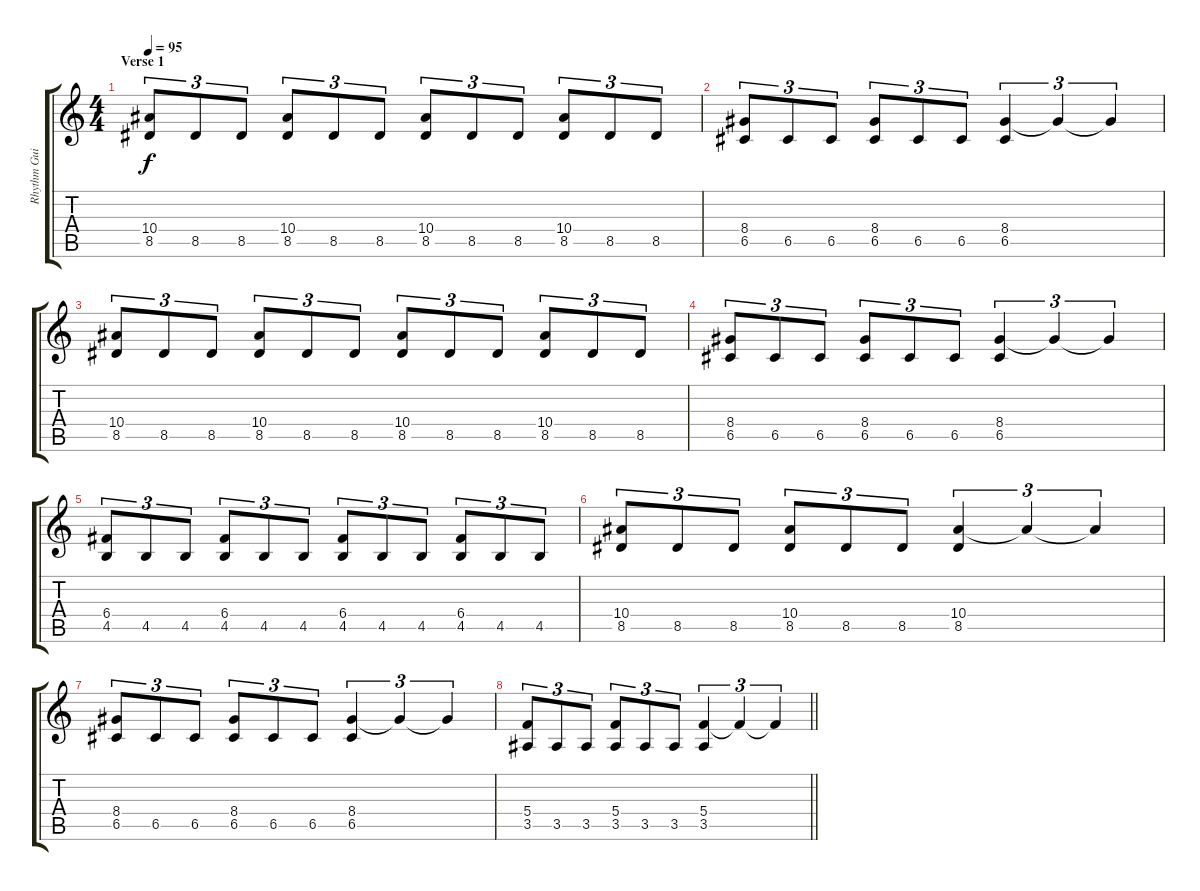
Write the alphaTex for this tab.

\track ("Rhythm Guitar" "Rhythm Gui") {instrument distortionguitar}
\staff {score tabs}
\tuning (D4 A3 F3 C3 G2 D2) {hide}
\ts (4 4)
\section ("" "Verse 1")
\tempo 95
\clef g2
\ks c
(10.4 8.5).8{tu (3 2) dy f} 8.5.8{tu (3 2)} 8.5.8{tu (3 2)} (10.4 8.5).8{tu (3 2)} 8.5.8{tu (3 2)} 8.5.8{tu (3 2)} (10.4 8.5).8{tu (3 2)} 8.5.8{tu (3 2)} 8.5.8{tu (3 2)} (10.4 8.5).8{tu (3 2)} 8.5.8{tu (3 2)} 8.5.8{tu (3 2)} |
(8.4 6.5).8{tu (3 2)} 6.5.8{tu (3 2)} 6.5.8{tu (3 2)} (8.4 6.5).8{tu (3 2)} 6.5.8{tu (3 2)} 6.5.8{tu (3 2)} (8.4 6.5).4{tu (3 2)} 8.4{t}.4{tu (3 2)} 8.4{t}.4{tu (3 2)} |
(10.4 8.5).8{tu (3 2)} 8.5.8{tu (3 2)} 8.5.8{tu (3 2)} (10.4 8.5).8{tu (3 2)} 8.5.8{tu (3 2)} 8.5.8{tu (3 2)} (10.4 8.5).8{tu (3 2)} 8.5.8{tu (3 2)} 8.5.8{tu (3 2)} (10.4 8.5).8{tu (3 2)} 8.5.8{tu (3 2)} 8.5.8{tu (3 2)} |
(8.4 6.5).8{tu (3 2)} 6.5.8{tu (3 2)} 6.5.8{tu (3 2)} (8.4 6.5).8{tu (3 2)} 6.5.8{tu (3 2)} 6.5.8{tu (3 2)} (8.4 6.5).4{tu (3 2)} 8.4{t}.4{tu (3 2)} 8.4{t}.4{tu (3 2)} |
(6.4 4.5).8{tu (3 2)} 4.5.8{tu (3 2)} 4.5.8{tu (3 2)} (6.4 4.5).8{tu (3 2)} 4.5.8{tu (3 2)} 4.5.8{tu (3 2)} (6.4 4.5).8{tu (3 2)} 4.5.8{tu (3 2)} 4.5.8{tu (3 2)} (6.4 4.5).8{tu (3 2)} 4.5.8{tu (3 2)} 4.5.8{tu (3 2)} |
(10.4 8.5).8{tu (3 2)} 8.5.8{tu (3 2)} 8.5.8{tu (3 2)} (10.4 8.5).8{tu (3 2)} 8.5.8{tu (3 2)} 8.5.8{tu (3 2)} (10.4 8.5).4{tu (3 2)} 10.4{t}.4{tu (3 2)} 10.4{t}.4{tu (3 2)} |
(8.4 6.5).8{tu (3 2)} 6.5.8{tu (3 2)} 6.5.8{tu (3 2)} (8.4 6.5).8{tu (3 2)} 6.5.8{tu (3 2)} 6.5.8{tu (3 2)} (8.4 6.5).4{tu (3 2)} 8.4{t}.4{tu (3 2)} 8.4{t}.4{tu (3 2)} |
\barLineRight lightlight
(5.4 3.5).8{tu (3 2)} 3.5.8{tu (3 2)} 3.5.8{tu (3 2)} (5.4 3.5).8{tu (3 2)} 3.5.8{tu (3 2)} 3.5.8{tu (3 2)} (5.4 3.5).4{tu (3 2)} 5.4{t}.4{tu (3 2)} 5.4{t}.4{tu (3 2)}
